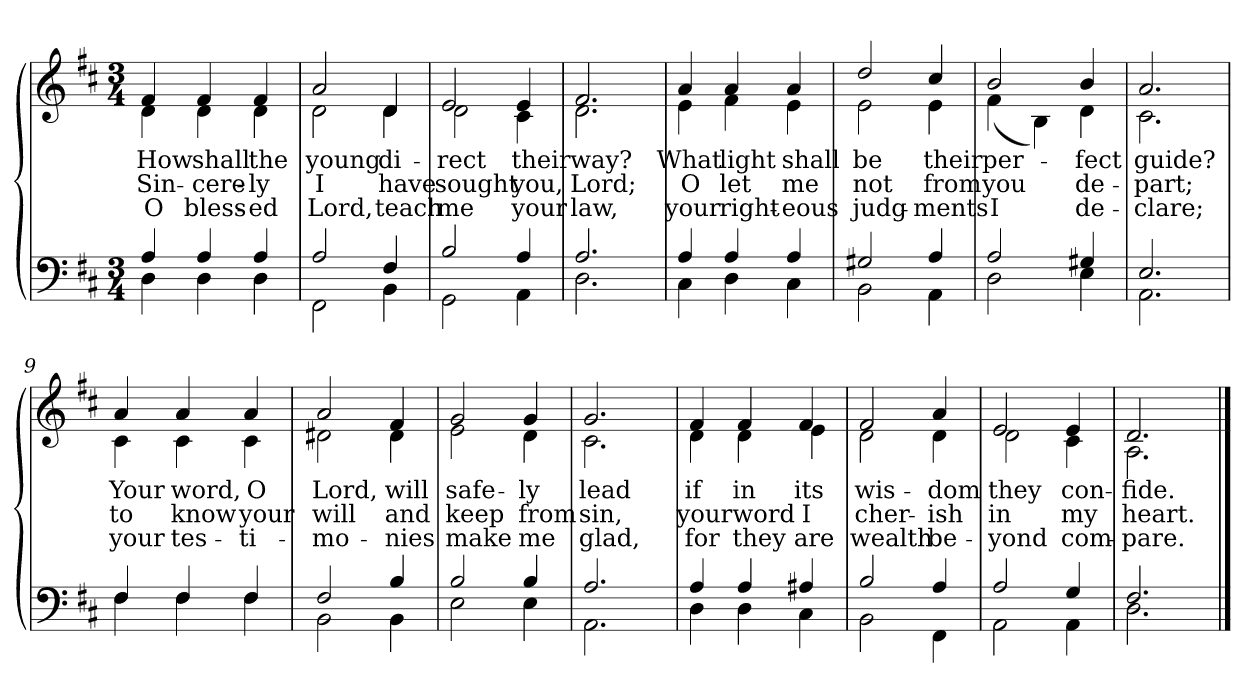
**kern	**kern	**text	**text	**text
*part2	*part1	*part1	*part1	*part1
*staff2	*staff1	*staff1	*staff1	*staff1
*clefF4	*clefG2	*	*	*
*k[f#c#]	*k[f#c#]	*	*	*
*M3/4	*M3/4	*	*	*
=1	=1	=1	=1	=1
*^	*	*	*	*
!	!	!LO:TX:b:i:t=Verse	!	!	!
!	!	!	!LO:LY:b	!LO:LY:b	!LO:LY:b
*	*	*^	*	*	*
4A/	4D\	4f#/	4d\	How	Sin-	O
!	!	!	!	!LO:LY:b	!LO:LY:b	!LO:LY:b
4A/	4D\	4f#/	4d\	shall	-cere-	bless-
!	!	!	!	!LO:LY:b	!LO:LY:b	!LO:LY:b
4A/	4D\	4f#/	4d\	the	-ly	-ed
=2	=2	=2	=2	=2	=2	=2
!	!	!	!	!LO:LY:b	!LO:LY:b	!LO:LY:b
2A/	2FF#\	2a/	2d\	young	I	Lord,
!	!	!	!	!LO:LY:b	!LO:LY:b	!LO:LY:b
4F#/	4BB\	4d/	4d\	di-	have	teach
=3	=3	=3	=3	=3	=3	=3
!	!	!	!	!LO:LY:b	!LO:LY:b	!LO:LY:b
2B/	2GG\	2e/	2d\	-rect	sought	me
!	!	!	!	!LO:LY:b	!LO:LY:b	!LO:LY:b
4A/	4AA\	4e/	4c#\	their	you,	your
=4	=4	=4	=4	=4	=4	=4
!	!	!	!	!LO:LY:b	!LO:LY:b	!LO:LY:b
2.A/	2.D\	2.f#/	2.d\	way?	Lord;	law,
!!LO:LB:g=z	!!
=5	=5	=5	=5	=5	=5	=5
!	!	!	!	!LO:LY:b	!LO:LY:b	!LO:LY:b
4A/	4C#\	4a/	4e\	What	O	your
!	!	!	!	!LO:LY:b	!LO:LY:b	!LO:LY:b
4A/	4D\	4a/	4f#\	light	let	right-
!	!	!	!	!LO:LY:b	!LO:LY:b	!LO:LY:b
4A/	4C#\	4a/	4e\	shall	me	-eous
=6	=6	=6	=6	=6	=6	=6
!	!	!	!	!LO:LY:b	!LO:LY:b	!LO:LY:b
2G#X/	2BB\	2dd/	2e\	be	not	judg-
!	!	!	!	!LO:LY:b	!LO:LY:b	!LO:LY:b
4A/	4AA\	4cc#/	4e\	their	from	-ments
=7	=7	=7	=7	=7	=7	=7
!	!	!	!	!LO:LY:b	!LO:LY:b	!LO:LY:b
2A/	2D\	2b/	(<4f#\	per-	you	I
.	.	.	4B\)	.	.	.
!	!	!	!	!LO:LY:b	!LO:LY:b	!LO:LY:b
4G#X/	4E\	4b/	4d\	-fect	de-	de-
=8	=8	=8	=8	=8	=8	=8
!	!	!	!	!LO:LY:b	!LO:LY:b	!LO:LY:b
2.E/	2.AA\	2.a/	2.c#\	guide?	-part;	-clare;
!!LO:LB:g=z	!!
=9	=9	=9	=9	=9	=9	=9
!	!	!	!	!LO:LY:b	!LO:LY:b	!LO:LY:b
4F#/	4F#\	4a/	4c#\	Your	to	your
!	!	!	!	!LO:LY:b	!LO:LY:b	!LO:LY:b
4F#/	4F#\	4a/	4c#\	word,	know	tes-
!	!	!	!	!LO:LY:b	!LO:LY:b	!LO:LY:b
4F#/	4F#\	4a/	4c#\	O	your	-ti-
=10	=10	=10	=10	=10	=10	=10
!	!	!	!	!LO:LY:b	!LO:LY:b	!LO:LY:b
2F#/	2BB\	2a/	2d#X\	Lord,	will	-mo-
!	!	!	!	!LO:LY:b	!LO:LY:b	!LO:LY:b
4B/	4BB\	4f#/	4d#\	will	and	-nies
=11	=11	=11	=11	=11	=11	=11
!	!	!	!	!LO:LY:b	!LO:LY:b	!LO:LY:b
2B/	2E\	2g/	2e\	safe-	keep	make
!	!	!	!	!LO:LY:b	!LO:LY:b	!LO:LY:b
4B/	4E\	4g/	4d\	-ly	from	me
=12	=12	=12	=12	=12	=12	=12
!	!	!	!	!LO:LY:b	!LO:LY:b	!LO:LY:b
2.A/	2.AA\	2.g/	2.c#\	lead	sin,	glad,
!!LO:LB:g=z	!!
=13	=13	=13	=13	=13	=13	=13
!	!	!	!	!LO:LY:b	!LO:LY:b	!LO:LY:b
4A/	4D\	4f#/	4d\	if	your	for
!	!	!	!	!LO:LY:b	!LO:LY:b	!LO:LY:b
4A/	4D\	4f#/	4d\	in	word	they
!	!	!	!	!LO:LY:b	!LO:LY:b	!LO:LY:b
4A#X/	4C#\	4f#/	4e\	its	I	are
=14	=14	=14	=14	=14	=14	=14
!	!	!	!	!LO:LY:b	!LO:LY:b	!LO:LY:b
2B/	2BB\	2f#/	2d\	wis-	cher-	wealth
!	!	!	!	!LO:LY:b	!LO:LY:b	!LO:LY:b
4A/	4FF#\	4a/	4d\	-dom	-ish	be-
=15	=15	=15	=15	=15	=15	=15
!	!	!	!	!LO:LY:b	!LO:LY:b	!LO:LY:b
2A/	2AA\	2e/	2d\	they	in	-yond
!	!	!	!	!LO:LY:b	!LO:LY:b	!LO:LY:b
4G/	4AA\	4e/	4c#\	con-	my	com-
=16	=16	=16	=16	=16	=16	=16
!	!	!	!	!LO:LY:b	!LO:LY:b	!LO:LY:b
2.F#/	2.D\	2.d/	2.A\	-fide.	heart.	-pare.
*v	*v	*	*	*	*	*
*	*v	*v	*	*	*
==	==	==	==	==
*-	*-	*-	*-	*-
